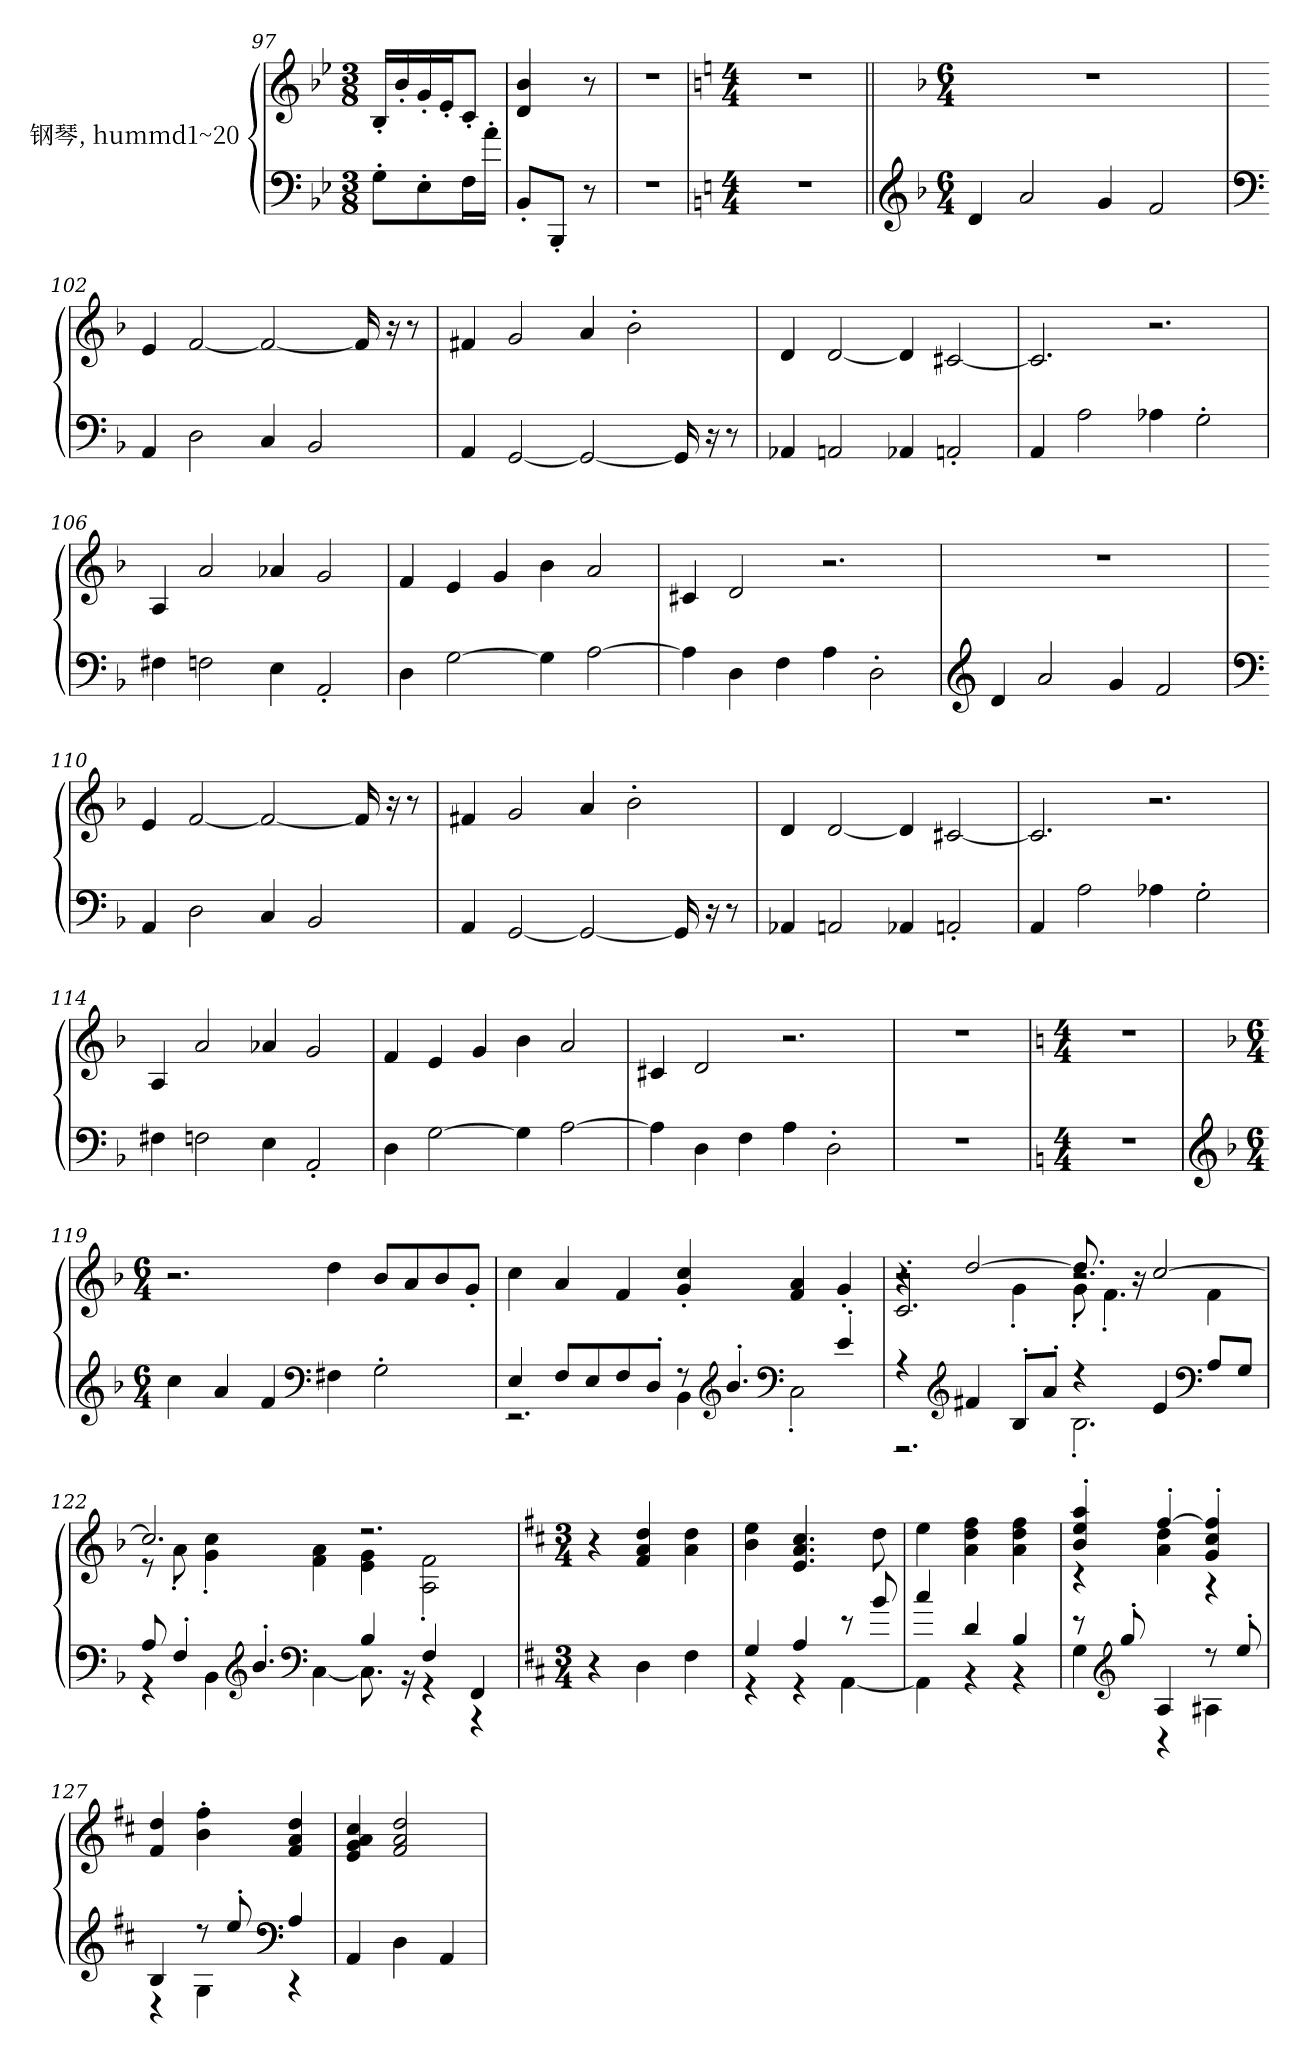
**kern	**kern
*part1	*part1
*staff2	*staff1
*I"钢琴, hummd1~20	*
*clefF4	*clefG2
*k[b-e-]	*k[b-e-]
*M3/8	*M3/8
=97	=97
8G'\L	16B-'/LL
.	16b-'/
8E-'\	16g'/
.	16e-'/J
16F\L	8c'/J
16a'\JJ	.
=98	=98
8BB-'/L	4d/ 4b-/
8BBB-'/J	.
8r	8r
=99	=99
4.r	4.r
=100	=100
*k[]	*k[]
*M4/4	*M4/4
*	*MM130
1r	1r
!!LO:LB:g=z
=101||	=101||
*clefG2	*
*k[b-]	*k[b-]
*M6/4	*M6/4
4d/	1.r
2a/	.
4g/	.
2f/	.
=102	=102
*clefF4	*
4AA/	4e/
2D\	[2f/
4C/	2f/_
2BB-/	.
.	16f/]
.	16r
.	8r
=103	=103
4AA/	4f#X/
[2GG/	2g/
2GG/_	4a/
.	2b-'\
16GG/]	.
16r	.
8r	.
=104	=104
4AA-X/	4d/
2AAn/	[2d/
4AA-X/	4d/]
2AAn'/	[2c#X/
=105	=105
4AA/	2.c#/]
2A\	.
4A-X\	2.r
2G'\	.
=106	=106
4F#X\	4A/
2Fn\	2a/
4E\	4a-X/
2AA'/	2g/
!!LO:PB:g=z
=107	=107
4D\	4f/
[2G\	4e/
.	4g/
4G\]	4b-\
[2A\	2a/
=108	=108
4A\]	4c#X/
4D\	2d/
4F\	.
4A\	2.r
2D'\	.
=109	=109
*clefG2	*
4d/	1.r
2a/	.
4g/	.
2f/	.
=110	=110
*clefF4	*
4AA/	4e/
2D\	[2f/
4C/	2f/_
2BB-/	.
.	16f/]
.	16r
.	8r
=111	=111
4AA/	4f#X/
[2GG/	2g/
2GG/_	4a/
.	2b-'\
16GG/]	.
16r	.
8r	.
=112	=112
4AA-X/	4d/
2AAn/	[2d/
4AA-X/	4d/]
2AAn'/	[2c#X/
!!LO:LB:g=z
=113	=113
4AA/	2.c#/]
2A\	.
4A-X\	2.r
2G'\	.
=114	=114
4F#X\	4A/
2Fn\	2a/
4E\	4a-X/
2AA'/	2g/
=115	=115
4D\	4f/
[2G\	4e/
.	4g/
4G\]	4b-\
[2A\	2a/
=116	=116
4A\]	4c#X/
4D\	2d/
4F\	.
4A\	2.r
2D'\	.
=117	=117
1.r	1.r
=118	=118
*k[]	*k[]
*M4/4	*M4/4
*	*MM121
1r	1r
=119	=119
*clefG2	*
*k[b-]	*k[b-]
*M6/4	*M6/4
4cc\	2.r
4a/	.
4f/	.
*clefF4	*
4F#X\	4dd\
2G'\	8b-/L
.	8a/
.	8b-/
.	8g'/J
!!LO:LB:g=z
=120	=120
*^	*
4E/	2.r	4cc\
8F/L	.	4a/
8E/	.	.
8F/	.	4f/
8D'/J	.	.
8r	4BB-\	4g/' 4cc/'
*clefG2	*	*
4.b-'/	.	.
*clefF4	*	*
.	2C'\	4f/ 4a/
4e'/	.	4g'/
=121	=121	=121
*	*	*^
*	*	*	*^
4r	2.r	4r	2r	2.c'/
*clefG2	*	*	*	*
4f#X/	.	[2dd/	.	.
8B-'/L	.	.	4g'\	.
8a'/J	.	.	.	.
4r	2.B-'\	8.dd/]	8g'\	2.r
.	.	.	4.f'\	.
.	.	16r	.	.
4e/	.	[2cc/	.	.
*clefF4	*	*	*	*
8A/L	.	.	4f\	.
8G/J	.	.	.	.
*	*	*	*v	*v
!!LO:LB:g=z
=122	=122	=122	=122
8A/	4r	2.cc/]	8r
4F'/	.	.	8a'\
.	4BB-\	.	4g\' 4cc\'
*clefG2	*	*	*
4.b-'/	.	.	.
*clefF4	*	*	*
.	[4C\	.	4f\ 4a\
4B-/	8.C\]	2.r	4e\ 4g\
.	16r	.	.
4F/	4r	.	2A\' 2f\'
4FF/	4r	.	.
*v	*v	*	*
*	*v	*v
=123	=123
*k[f#c#]	*k[f#c#]
*M3/4	*M3/4
*	*MM40
4r	4r
*	*MM81
4D\	4f#/ 4a/ 4dd/
4F#\	4a\ 4dd\
=124	=124
*^	*
4G/	4r	4b\ 4ee\
4A/	4r	4.e/ 4.a/ 4.cc#/
8r	[4AA\	.
8b/	.	8dd\
=125	=125	=125
4cc#/	4AA\]	4ee\
4d/	4r	4a\ 4dd\ 4ff#\
4B/	4r	4a\ 4dd\ 4ff#\
=126	=126	=126
*	*	*^
8r	4G\	4b/' 4ee/' 4aa/'	4r
*clefG2	*	*	*
8gg'/	.	.	.
4A/	4r	[4ff#'/	4a\ 4dd\
8r	4A#X\	4g/' 4cc#/' 4ff#/]'	4r
8ee'/	.	.	.
*	*	*v	*v
!!LO:LB:g=z
=127	=127	=127
4B/	4r	4f#/ 4dd/
8r	4G\	4b\' 4ff#\'
8ee'/	.	.
*clefF4	*	*
4A/	4r	4f#/ 4a/ 4dd/
*v	*v	*
=128	=128
4AA/	4e/ 4g/ 4a/ 4cc#/
4D\	2f#/ 2a/ 2dd/
4AA/	.
=	=
*-	*-
